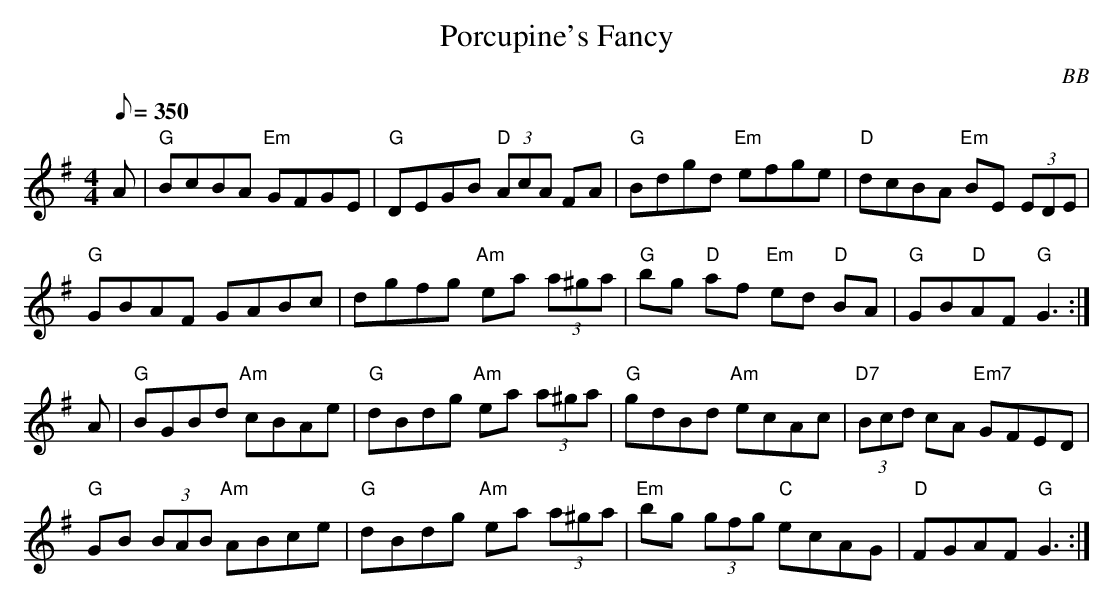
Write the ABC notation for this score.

X:1
T: Porcupine's Fancy
C: BB
L: 1/8
M: 4/4
Q: 1/8=350
K: G
A|"G"BcBA "Em"GFGE|"G"DEGB "D"(3AcA FA|"G"Bdgd "Em"efge|"D"dcBA "Em"BE (3EDE|
"G"GBAF GABc | dgfg "Am"ea (3a^ga | "G"bg "D"af "Em"ed "D"BA |"G"GB"D"AF "G"G3 :|
A|"G"BGBd "Am"cBAe|"G"dBdg "Am"ea (3a^ga|"G"gdBd "Am"ecAc|"D7"(3Bcd cA "Em7"GFED |
"G"GB (3BAB "Am"ABce | "G"dBdg "Am"ea (3a^ga | "Em"bg (3gfg "C"ecAG |"D"FGAF "G"G3 :|
